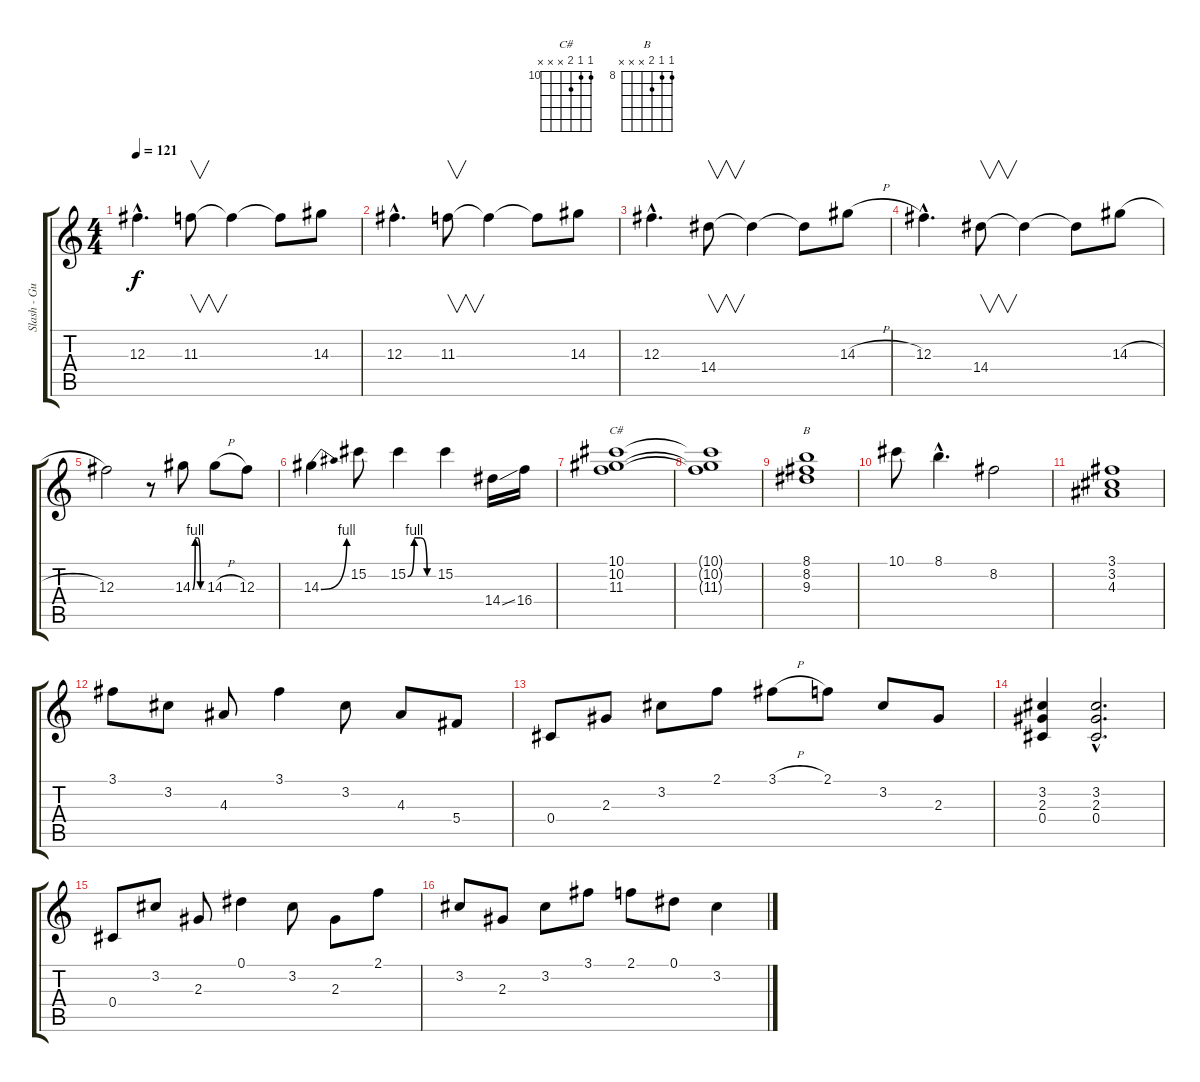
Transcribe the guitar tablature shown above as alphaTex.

\track ("Slash - Guitarra Solo" "Slash - Gu") {instrument overdrivenguitar}
\staff {score tabs}
\tuning (Eb4 Bb3 Gb3 Db3 Ab2 Eb2) {hide}
\chord ("C#" 10 10 11 x x x) {firstfret 10}
\chord ("B" 8 8 9 x x x) {firstfret 8}
\ts (4 4)
\tempo 121
\clef g2
\ks c
12.3{hac}.4{d dy f} 11.3.8{v} 11.3{t}.4 11.3{t}.8 14.3.8 |
12.3{hac}.4{d} 11.3.8{v} 11.3{t}.4 11.3{t}.8 14.3.8 |
12.3{hac}.4{d} 14.4.8{v} 14.4{t}.4 14.4{t}.8 14.3{h}.8 |
12.3{hac}.4{d} 14.4.8{v} 14.4{t}.4 14.4{t}.8 14.3{h}.8 |
12.3.2 r.8 14.3{be (custom 0 0 15 4 30 4 45 0 60 0)}.8 14.3{h}.8 12.3.8 |
14.3{be (bend 0 0 60 4)}.4 15.2.8 15.2{be (custom 0 0 15 4 30 4 45 0 60 0)}.4 15.2.4 14.4{ss}.16 16.4.16 |
(10.1 10.2 11.3).1{ch "C#"} |
(10.1{t} 10.2{t} 11.3{t}).1 |
(8.1 8.2 9.3).1{ch "B"} |
10.1.8 8.1{hac}.4{d} 8.2.2 |
(3.1 3.2 4.3).1 |
3.1.8 3.2.8 4.3.8 3.1.4 3.2.8 4.3.8 5.4.8 |
0.4.8 2.3.8 3.2.8 2.1.8 3.1{h}.8 2.1.8 3.2.8 2.3.8 |
(3.2 2.3 0.4).4 (3.2{hac} 2.3{hac} 0.4{hac}).2{d} |
0.4.8 3.2.8 2.3.8 0.1.4 3.2.8 2.3.8 2.1.8 |
3.2.8 2.3.8 3.2.8 3.1.8 2.1.8 0.1.8 3.2.4
